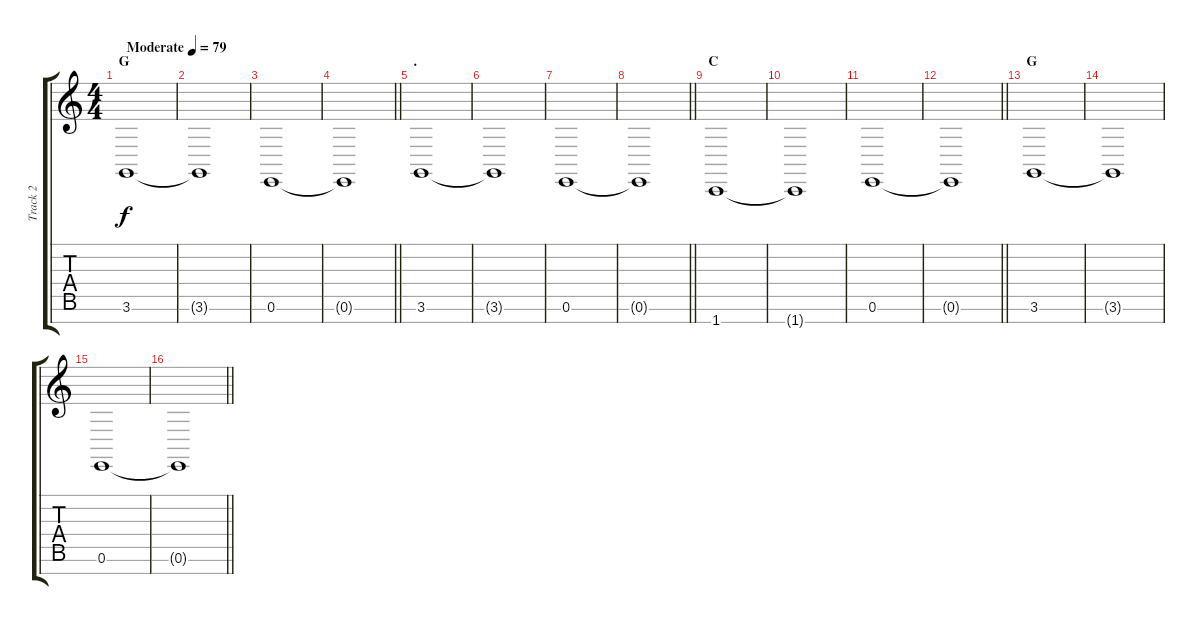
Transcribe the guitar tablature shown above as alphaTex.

\track ("Track 2" "Track 2") {instrument lead1square}
\staff {score tabs}
\tuning (E4 B3 G3 D3 A2 E2 B1) {hide}
\ts (4 4)
\section ("" "G")
\tempo (79 "Moderate")
\clef g2
\ks c
3.6.1{dy f instrument lead1square} |
3.6{t}.1 |
0.6.1 |
\barLineRight lightlight
0.6{t}.1 |
\section ("" ".")
3.6.1 |
3.6{t}.1 |
0.6.1 |
\barLineRight lightlight
0.6{t}.1 |
\section ("" "C")
1.7.1 |
1.7{t}.1 |
0.6.1 |
\barLineRight lightlight
0.6{t}.1 |
\section ("" "G")
3.6.1 |
3.6{t}.1 |
0.6.1 |
\barLineRight lightlight
0.6{t}.1
